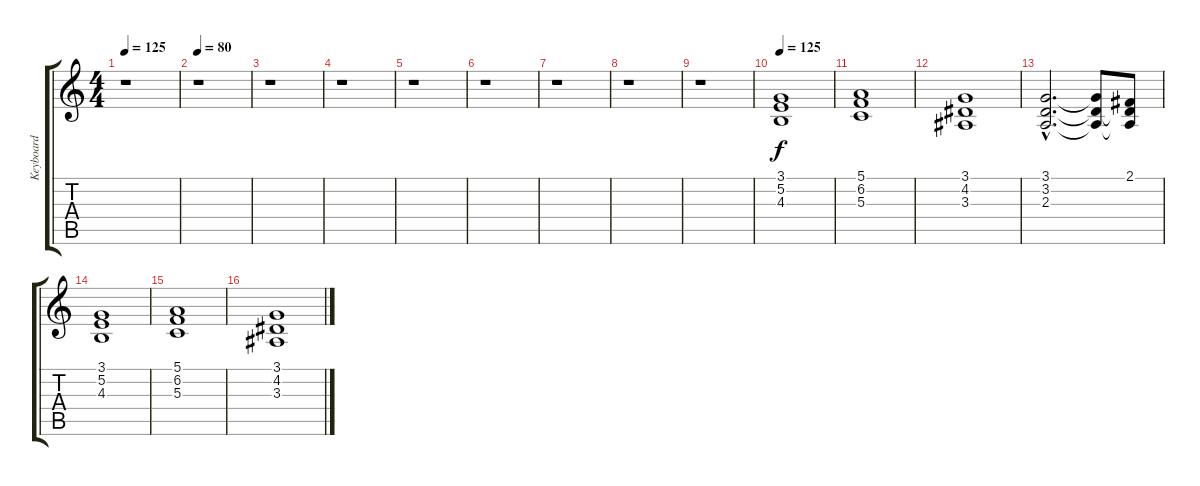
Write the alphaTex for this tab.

\track ("Keyboard" "Keyboard") {instrument choiraahs}
\staff {score tabs}
\tuning (E4 B3 G3 D3 A2 E2) {hide}
\ts (4 4)
\tempo 125
\clef g2
\ks c
r.1{dy f} |
\tempo 80
r.1 |
r.1 |
r.1 |
r.1 |
r.1 |
r.1 |
r.1 |
r.1 |
\tempo 125
(3.1 5.2 4.3).1 |
(5.1 6.2 5.3).1 |
(3.1 4.2 3.3).1 |
(3.1{hac} 3.2{hac} 2.3{hac}).2{d} (3.1{t} 3.2{t} 2.3{t}).8 (2.1 3.2{t} 2.3{t}).8 |
(3.1 5.2 4.3).1 |
(5.1 6.2 5.3).1 |
(3.1 4.2 3.3).1
